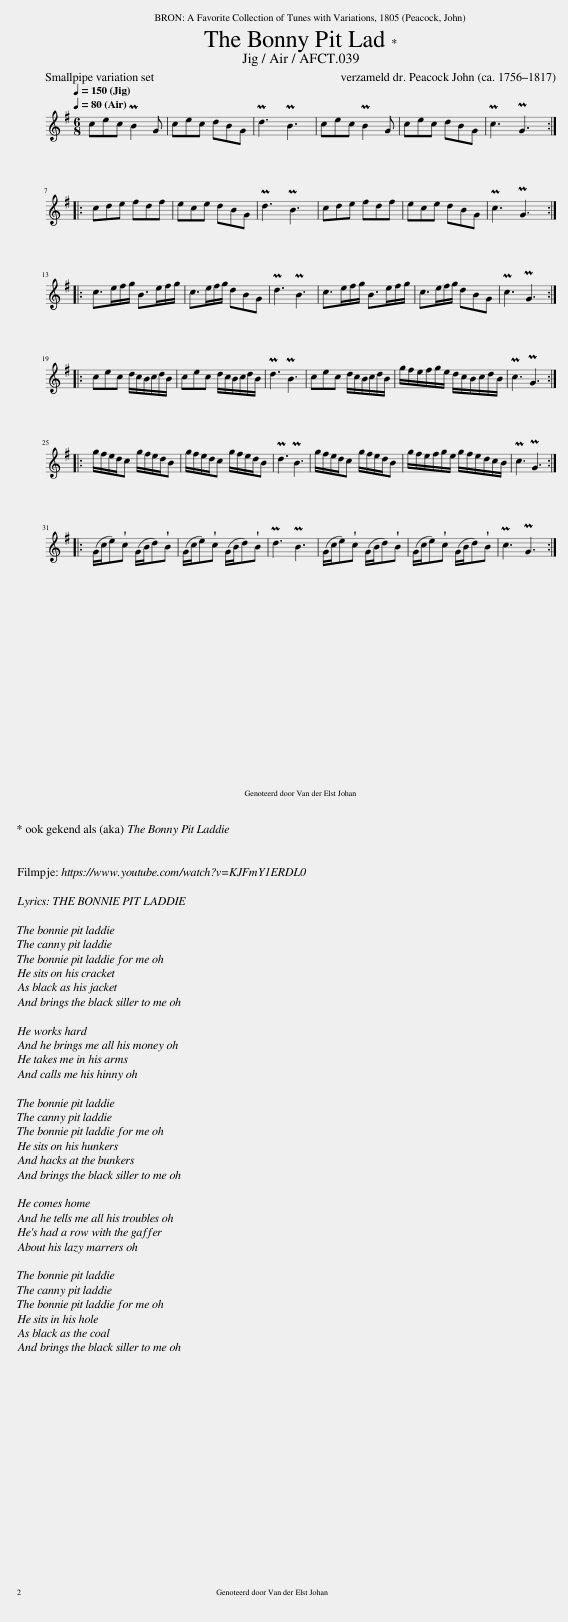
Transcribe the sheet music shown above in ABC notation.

X:1
L:1/8
Q:1/4=150
M:6/8
I:linebreak $
K:G
V:1 treble
V:1
 cec PB2 G | cec dBG | Pd3 PB3 | cec PB2 G | cec dBG | %5
 Pc3 PG3 ::$ cde fdf | ece dBG | Pd3 PB3 | cde fdf | %10
 ece dBG | Pc3 PG3 ::$ c>ef/g/ B>ef/g/ | c>ef/g/ dBG | Pd3 PB3 | %15
 c>ef/g/ B>ef/g/ | c>ef/g/ dBG | Pc3 PG3 ::$ cec d/c/B/c/d/B/ | cec d/c/B/c/d/B/ | %20
 Pd3 PB3 | cec d/c/B/c/d/B/ | g/f/e/f/g/e/ d/c/B/c/d/B/ | Pc3 PG3 ::$ g/f/e/d/c g/f/e/d/B | %25
 g/f/e/d/c g/f/e/d/B | Pd3 PB3 | g/f/e/d/c g/f/e/d/B | g/f/e/f/g/e/ g/f/e/d/c/B/ | Pc3 PG3 ::$ %30
 (G/c/e)!wedge!c (G/B/d)!wedge!B | (G/c/e)!wedge!c (G/B/d)!wedge!B | Pd3 PB3 | (G/c/e)!wedge!c (G/B/d)!wedge!B | (G/c/e)!wedge!c (G/B/d)!wedge!B | %35
 Pc3 PG3 :| %36
